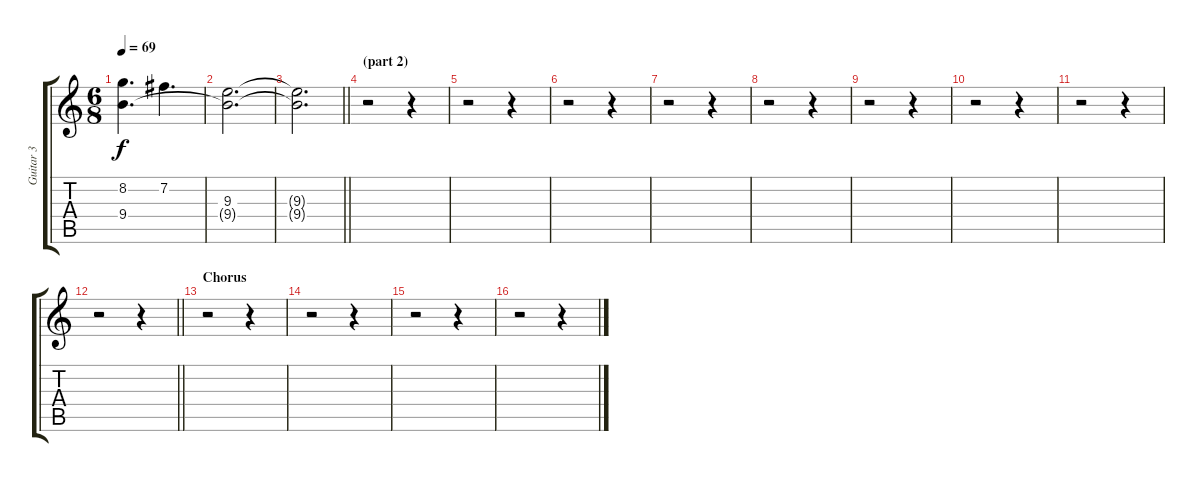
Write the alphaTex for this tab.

\track ("Guitar 3" "Guitar 3") {instrument distortionguitar}
\staff {score tabs}
\tuning (E4 B3 G3 D3 A2 E2) {hide}
\ts (6 8)
\tempo 69
\clef g2
\ks c
(8.2 9.4).4{d dy f} 7.2.4{d} |
(9.3 9.4{t}).2{d} |
\barLineRight lightlight
(9.3{t} 9.4{t}).2{d} |
\section ("" "(part 2)")
r.2 r.4 |
r.2 r.4 |
r.2 r.4 |
r.2 r.4 |
r.2 r.4 |
r.2 r.4 |
r.2 r.4 |
r.2 r.4 |
\barLineRight lightlight
r.2 r.4 |
\section ("" "Chorus")
r.2 r.4 |
r.2 r.4 |
r.2 r.4 |
r.2 r.4
